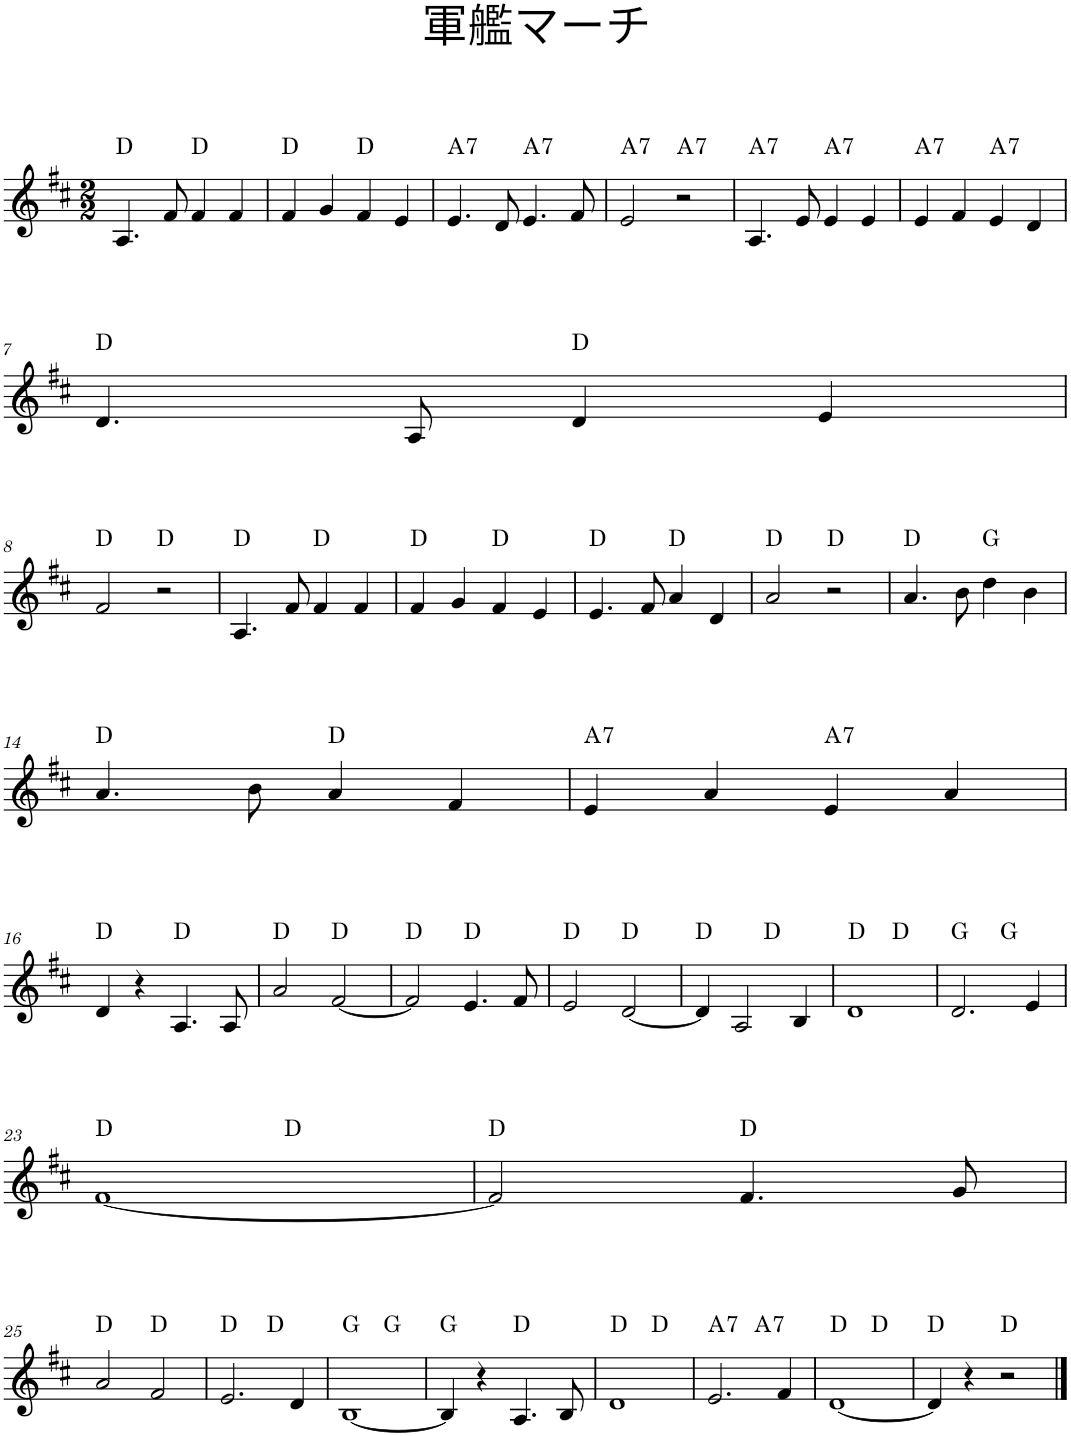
**kern	**harte
*part1	*part1
*staff1	*
*I"Piano	*
*I'Pno.	*
*clefG2	*
*k[f#c#]	*
*M2/2	*
=1	=1
4.A/	D:maj
8f#/	.
4f#/	D:maj
4f#/	.
=2	=2
4f#/	D:maj
4g/	.
4f#/	D:maj
4e/	.
=3	=3
!	!LO:H:kt=7
4.e/	A:7
8d/	.
!	!LO:H:kt=7
4.e/	A:7
8f#/	.
=4	=4
!	!LO:H:kt=7
2e/	A:7
!	!LO:H:kt=7
2r	A:7
=5	=5
!	!LO:H:kt=7
4.A/	A:7
8e/	.
!	!LO:H:kt=7
4e/	A:7
4e/	.
=6	=6
!	!LO:H:kt=7
4e/	A:7
4f#/	.
!	!LO:H:kt=7
4e/	A:7
4d/	.
!!LO:LB:g=z
=7	=7
4.d/	D:maj
8A/	.
4d/	D:maj
4e/	.
!!LO:LB:g=z
=8	=8
2f#/	D:maj
2r	D:maj
=9	=9
4.A/	D:maj
8f#/	.
4f#/	D:maj
4f#/	.
=10	=10
4f#/	D:maj
4g/	.
4f#/	D:maj
4e/	.
=11	=11
4.e/	D:maj
8f#/	.
4a/	D:maj
4d/	.
=12	=12
2a/	D:maj
2r	D:maj
=13	=13
4.a/	D:maj
8b\	.
4dd\	G:maj
4b\	.
!!LO:LB:g=z
=14	=14
4.a/	D:maj
8b\	.
4a/	D:maj
4f#/	.
=15	=15
!	!LO:H:kt=7
4e/	A:7
4a/	.
!	!LO:H:kt=7
4e/	A:7
4a/	.
!!LO:LB:g=z
=16	=16
4d/	D:maj
4r	.
4.A/	D:maj
8A/	.
=17	=17
2a/	D:maj
[<2f#/	D:maj
=18	=18
2f#/]	D:maj
4.e/	D:maj
8f#/	.
=19	=19
2e/	D:maj
[<2d/	D:maj
=20	=20
*^	*
4d/]	2ryy	D:maj
2A/	.	.
.	2ryy	D:maj
4B/	.	.
=21	=21	=21
1d	2ryy	D:maj
.	2ryy	D:maj
=22	=22	=22
2.d/	2ryy	G:maj
.	2ryy	G:maj
4e/	.	.
!!LO:LB:g=z	!!
=23	=23	=23
[<1f#	2ryy	D:maj
.	2ryy	D:maj
*v	*v	*
=24	=24
2f#/]	D:maj
4.f#/	D:maj
8g/	.
!!LO:LB:g=z
=25	=25
2a/	D:maj
2f#/	D:maj
=26	=26
*^	*
2.e/	2ryy	D:maj
.	2ryy	D:maj
4d/	.	.
=27	=27	=27
[<1B	2ryy	G:maj
.	2ryy	G:maj
*v	*v	*
=28	=28
4B/]	G:maj
4r	.
4.A/	D:maj
8B/	.
=29	=29
*^	*
1d	2ryy	D:maj
.	2ryy	D:maj
=30	=30	=30
!	!	!LO:H:kt=7
2.e/	2ryy	A:7
!	!	!LO:H:kt=7
.	2ryy	A:7
4f#/	.	.
=31	=31	=31
[<1d	2ryy	D:maj
.	2ryy	D:maj
*v	*v	*
=32	=32
4d/]	D:maj
4r	.
2r	D:maj
==	==
*-	*-
